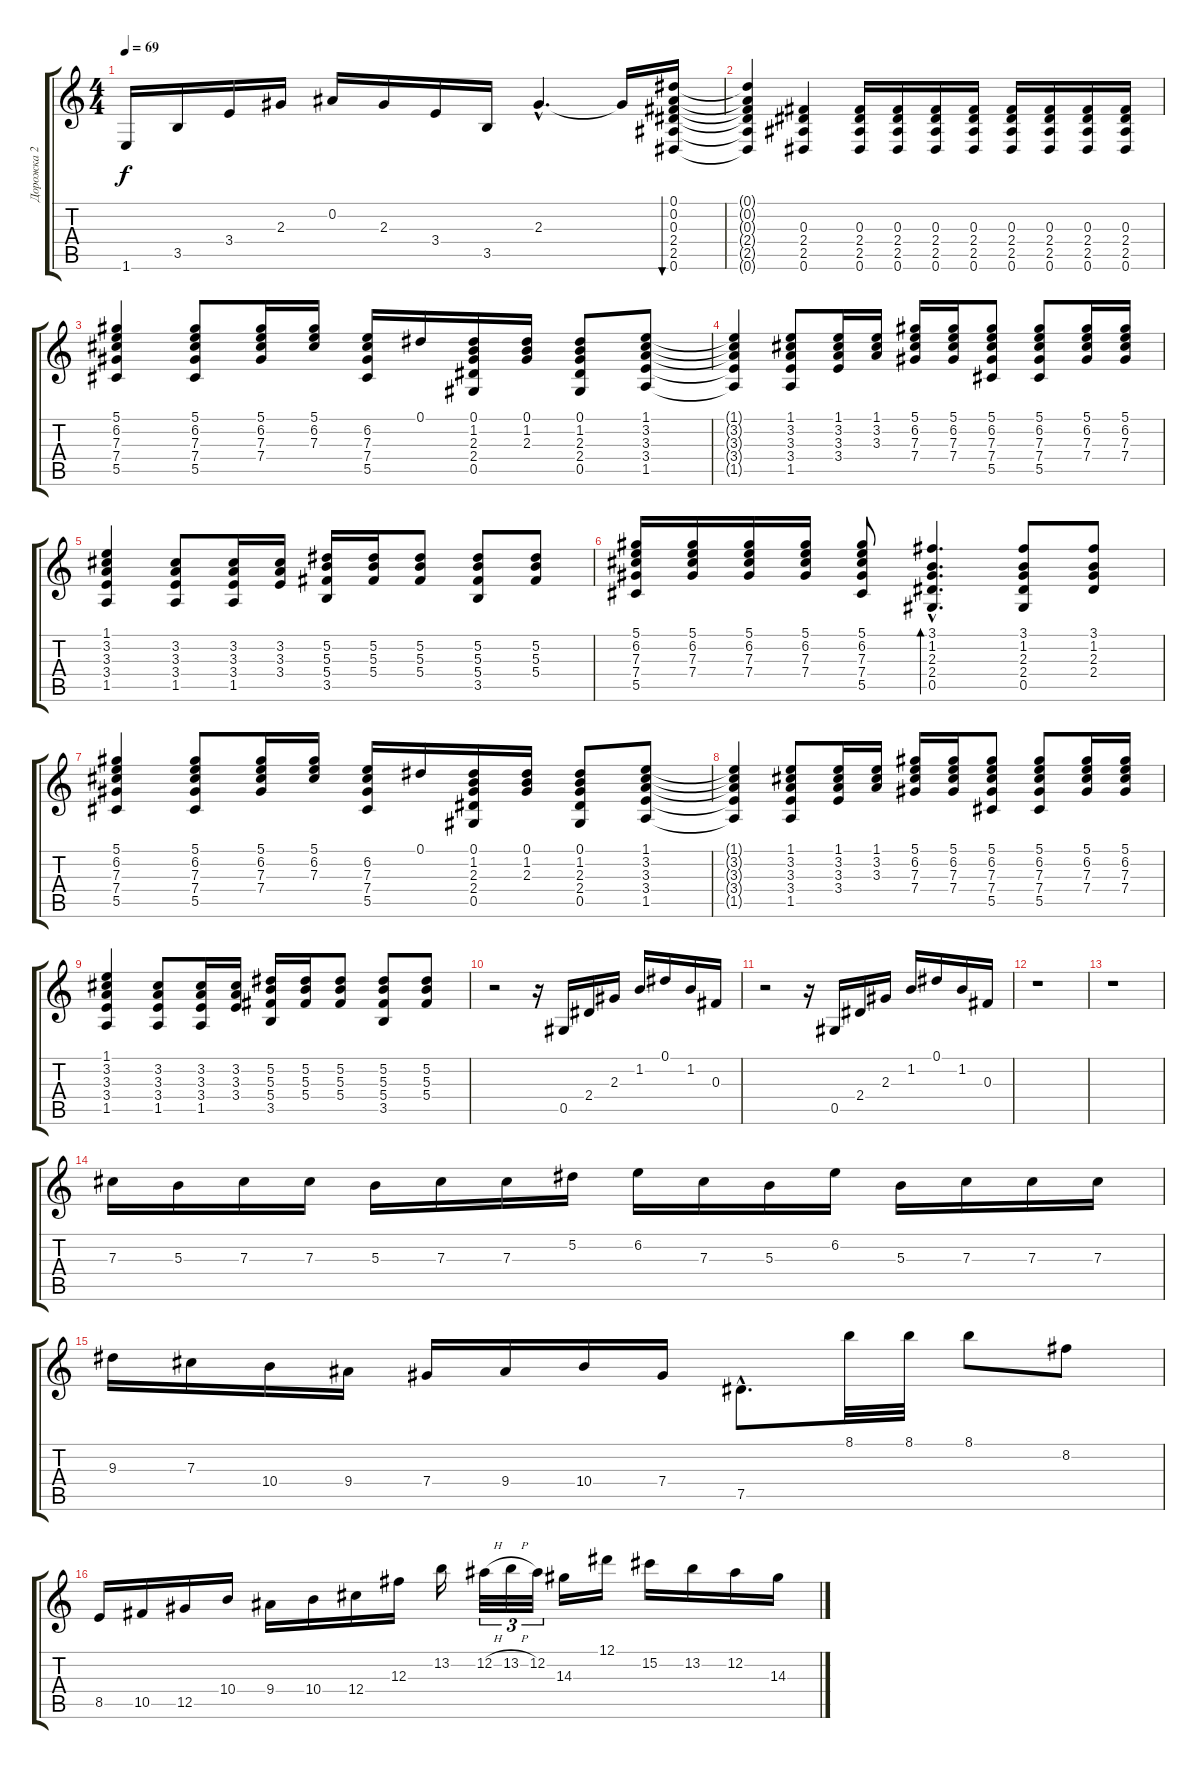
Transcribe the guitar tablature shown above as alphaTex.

\track ("Дорожка 2" "Дорожка 2") {instrument acousticguitarnylon}
\staff {score tabs}
\tuning (Eb4 Bb3 Gb3 Db3 Ab2 Eb2) {hide}
\ts (4 4)
\tempo 69
\clef g2
\ks c
1.6.16{dy f} 3.5.16 3.4.16 2.3.16 0.2.16 2.3.16 3.4.16 3.5.16 2.3{hac}.4{d} 2.3{t}.16 (0.1 0.2 0.3 2.4 2.5 0.6).16{bu 480} |
(0.1{t} 0.2{t} 0.3{t} 2.4{t} 2.5{t} 0.6{t}).4 (0.3 2.4 2.5 0.6).4 (0.3 2.4 2.5 0.6).16 (0.3 2.4 2.5 0.6).16 (0.3 2.4 2.5 0.6).16 (0.3 2.4 2.5 0.6).16 (0.3 2.4 2.5 0.6).16 (0.3 2.4 2.5 0.6).16 (0.3 2.4 2.5 0.6).16 (0.3 2.4 2.5 0.6).16 |
(5.1 6.2 7.3 7.4 5.5).4 (5.1 6.2 7.3 7.4 5.5).8 (5.1 6.2 7.3 7.4).16 (5.1 6.2 7.3).16 (6.2 7.3 7.4 5.5).16 0.1.16 (0.1 1.2 2.3 2.4 0.5).16 (0.1 1.2 2.3).16 (0.1 1.2 2.3 2.4 0.5).8 (1.1 3.2 3.3 3.4 1.5).8 |
(1.1{t} 3.2{t} 3.3{t} 3.4{t} 1.5{t}).4 (1.1 3.2 3.3 3.4 1.5).8 (1.1 3.2 3.3 3.4).16 (1.1 3.2 3.3).16 (5.1 6.2 7.3 7.4).16 (5.1 6.2 7.3 7.4).16 (5.1 6.2 7.3 7.4 5.5).8 (5.1 6.2 7.3 7.4 5.5).8 (5.1 6.2 7.3 7.4).16 (5.1 6.2 7.3 7.4).16 |
(1.1 3.2 3.3 3.4 1.5).4 (3.2 3.3 3.4 1.5).8 (3.2 3.3 3.4 1.5).16 (3.2 3.3 3.4).16 (5.2 5.3 5.4 3.5).16 (5.2 5.3 5.4).16 (5.2 5.3 5.4).8 (5.2 5.3 5.4 3.5).8 (5.2 5.3 5.4).8 |
(5.1 6.2 7.3 7.4 5.5).16 (5.1 6.2 7.3 7.4).16 (5.1 6.2 7.3 7.4).16 (5.1 6.2 7.3 7.4).16 (5.1 6.2 7.3 7.4 5.5).8 (3.1{hac} 1.2{hac} 2.3{hac} 2.4{hac} 0.5{hac}).4{d bd 60} (3.1 1.2 2.3 2.4 0.5).8 (3.1 1.2 2.3 2.4).8 |
(5.1 6.2 7.3 7.4 5.5).4 (5.1 6.2 7.3 7.4 5.5).8 (5.1 6.2 7.3 7.4).16 (5.1 6.2 7.3).16 (6.2 7.3 7.4 5.5).16 0.1.16 (0.1 1.2 2.3 2.4 0.5).16 (0.1 1.2 2.3).16 (0.1 1.2 2.3 2.4 0.5).8 (1.1 3.2 3.3 3.4 1.5).8 |
(1.1{t} 3.2{t} 3.3{t} 3.4{t} 1.5{t}).4 (1.1 3.2 3.3 3.4 1.5).8 (1.1 3.2 3.3 3.4).16 (1.1 3.2 3.3).16 (5.1 6.2 7.3 7.4).16 (5.1 6.2 7.3 7.4).16 (5.1 6.2 7.3 7.4 5.5).8 (5.1 6.2 7.3 7.4 5.5).8 (5.1 6.2 7.3 7.4).16 (5.1 6.2 7.3 7.4).16 |
(1.1 3.2 3.3 3.4 1.5).4 (3.2 3.3 3.4 1.5).8 (3.2 3.3 3.4 1.5).16 (3.2 3.3 3.4).16 (5.2 5.3 5.4 3.5).16 (5.2 5.3 5.4).16 (5.2 5.3 5.4).8 (5.2 5.3 5.4 3.5).8 (5.2 5.3 5.4).8 |
r.2 r.16 0.5.16 2.4.16 2.3.16 1.2.16 0.1.16 1.2.16 0.3.16 |
r.2 r.16 0.5.16 2.4.16 2.3.16 1.2.16 0.1.16 1.2.16 0.3.16 |
r.1 |
r.1 |
7.3.16 5.3.16 7.3.16 7.3.16 5.3.16 7.3.16 7.3.16 5.2.16 6.2.16 7.3.16 5.3.16 6.2.16 5.3.16 7.3.16 7.3.16 7.3.16 |
9.3.16 7.3.16 10.4.16 9.4.16 7.4.16 9.4.16 10.4.16 7.4.16 7.5{hac}.8{d} 8.1.32 8.1.32 8.1.8 8.2.8 |
8.5.16 10.5.16 12.5.16 10.4.16 9.4.16 10.4.16 12.4.16 12.3.16 13.2.16 12.2{h}.32{tu (3 2)} 13.2{h}.32{tu (3 2)} 12.2.32{tu (3 2)} 14.3.16 12.1.16 15.2.16 13.2.16 12.2.16 14.3.16
